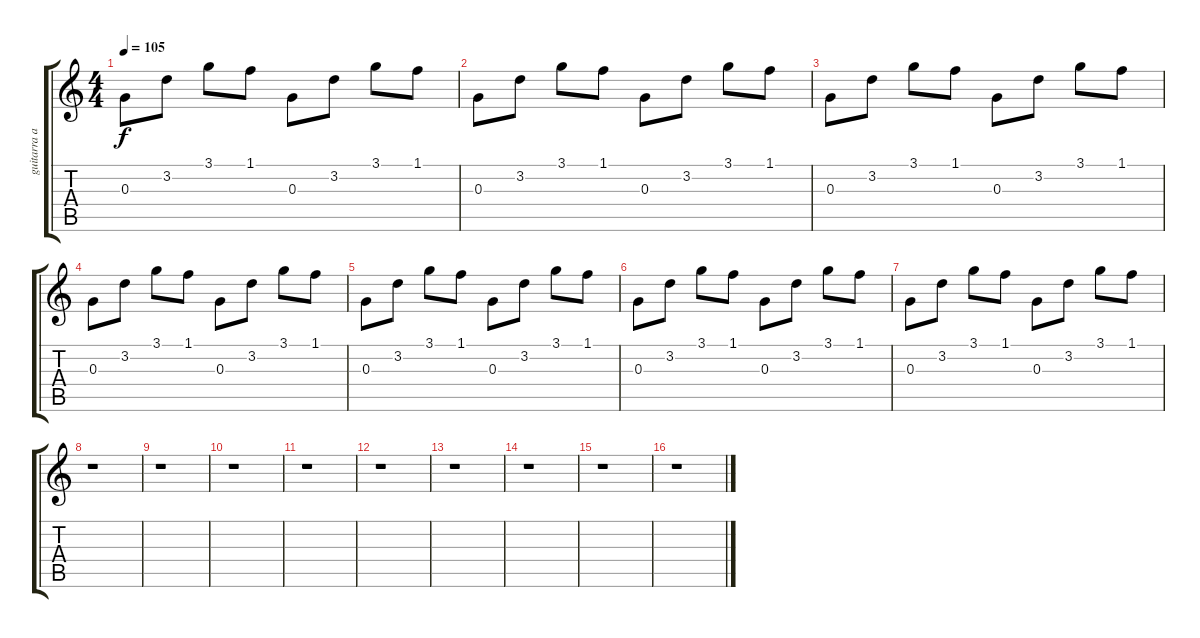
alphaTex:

\track ("guitarra acustica" "guitarra a") {instrument electricguitarclean}
\staff {score tabs}
\tuning (E4 B3 G3 D3 A2 E2) {hide}
\ts (4 4)
\tempo 105
\clef g2
\ks c
0.3.8{dy f} 3.2.8 3.1.8 1.1.8 0.3.8 3.2.8 3.1.8 1.1.8 |
0.3.8 3.2.8 3.1.8 1.1.8 0.3.8 3.2.8 3.1.8 1.1.8 |
0.3.8 3.2.8 3.1.8 1.1.8 0.3.8 3.2.8 3.1.8 1.1.8 |
0.3.8 3.2.8 3.1.8 1.1.8 0.3.8 3.2.8 3.1.8 1.1.8 |
0.3.8 3.2.8 3.1.8 1.1.8 0.3.8 3.2.8 3.1.8 1.1.8 |
0.3.8 3.2.8 3.1.8 1.1.8 0.3.8 3.2.8 3.1.8 1.1.8 |
0.3.8 3.2.8 3.1.8 1.1.8 0.3.8 3.2.8 3.1.8 1.1.8 |
r.1 |
r.1 |
r.1 |
r.1 |
r.1 |
r.1 |
r.1 |
r.1 |
r.1
